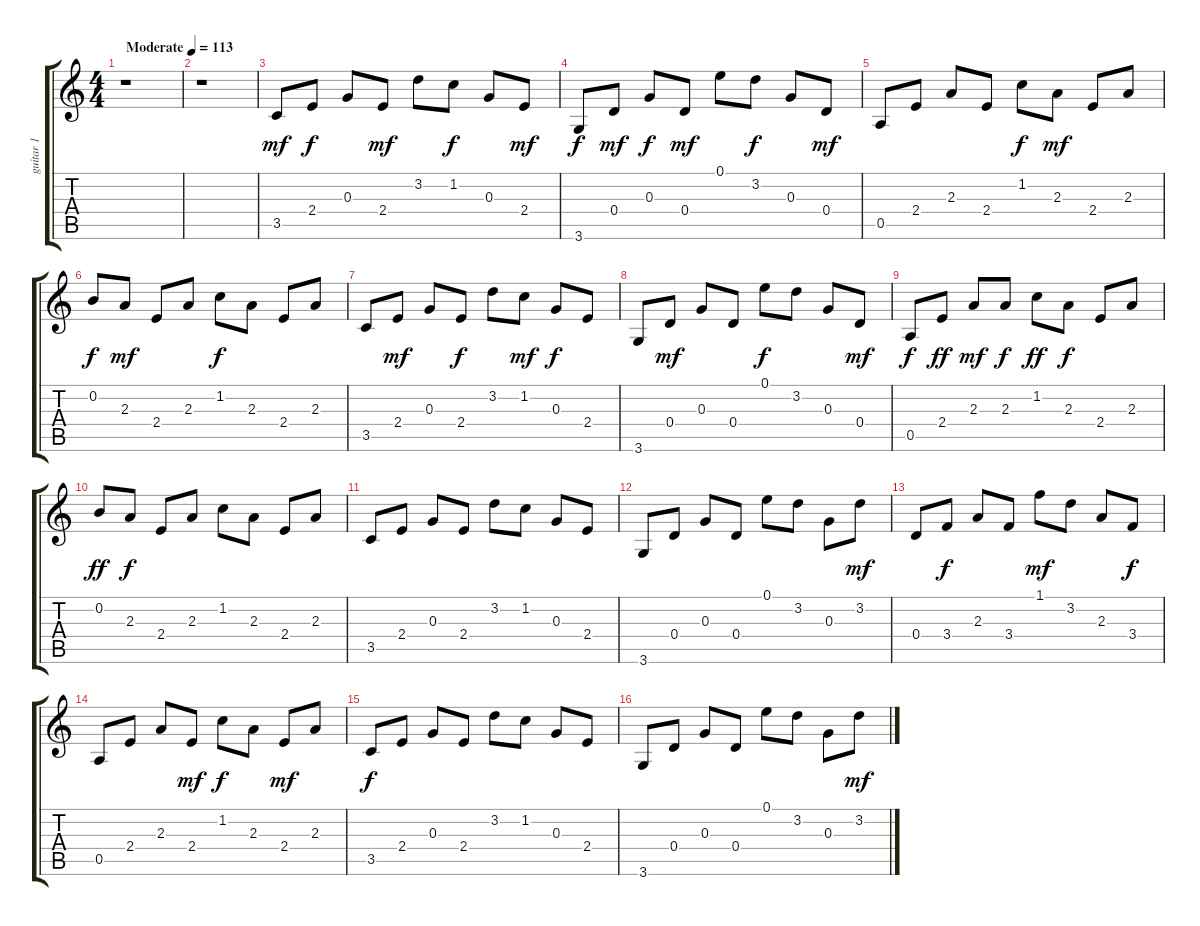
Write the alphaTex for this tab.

\track ("guitar 1" "guitar 1") {instrument acousticguitarsteel}
\staff {score tabs}
\tuning (E4 B3 G3 D3 A2 E2) {hide}
\ts (4 4)
\tempo (113 "Moderate")
\clef g2
\ks c
r.1{dy mf instrument acousticguitarsteel} |
r.1 |
3.5.8 2.4.8{dy f} 0.3.8 2.4.8{dy mf} 3.2.8 1.2.8{dy f} 0.3.8 2.4.8{dy mf} |
3.6.8{dy f} 0.4.8{dy mf} 0.3.8{dy f} 0.4.8{dy mf} 0.1.8 3.2.8{dy f} 0.3.8 0.4.8{dy mf} |
0.5.8 2.4.8 2.3.8 2.4.8 1.2.8{dy f} 2.3.8{dy mf} 2.4.8 2.3.8 |
0.2.8{dy f} 2.3.8{dy mf} 2.4.8 2.3.8 1.2.8{dy f} 2.3.8 2.4.8 2.3.8 |
3.5.8 2.4.8{dy mf} 0.3.8 2.4.8{dy f} 3.2.8 1.2.8{dy mf} 0.3.8{dy f} 2.4.8 |
3.6.8 0.4.8{dy mf} 0.3.8 0.4.8 0.1.8{dy f} 3.2.8 0.3.8 0.4.8{dy mf} |
0.5.8{dy f} 2.4.8{dy ff} 2.3.8{dy mf} 2.3.8{dy f} 1.2.8{dy ff} 2.3.8{dy f} 2.4.8 2.3.8 |
0.2.8{dy ff} 2.3.8{dy f} 2.4.8 2.3.8 1.2.8 2.3.8 2.4.8 2.3.8 |
3.5.8 2.4.8 0.3.8 2.4.8 3.2.8 1.2.8 0.3.8 2.4.8 |
3.6.8 0.4.8 0.3.8 0.4.8 0.1.8 3.2.8 0.3.8 3.2.8{dy mf} |
0.4.8 3.4.8{dy f} 2.3.8 3.4.8 1.1.8{dy mf} 3.2.8 2.3.8 3.4.8{dy f} |
0.5.8 2.4.8 2.3.8 2.4.8{dy mf} 1.2.8{dy f} 2.3.8 2.4.8{dy mf} 2.3.8 |
3.5.8{dy f} 2.4.8 0.3.8 2.4.8 3.2.8 1.2.8 0.3.8 2.4.8 |
3.6.8 0.4.8 0.3.8 0.4.8 0.1.8 3.2.8 0.3.8 3.2.8{dy mf}
